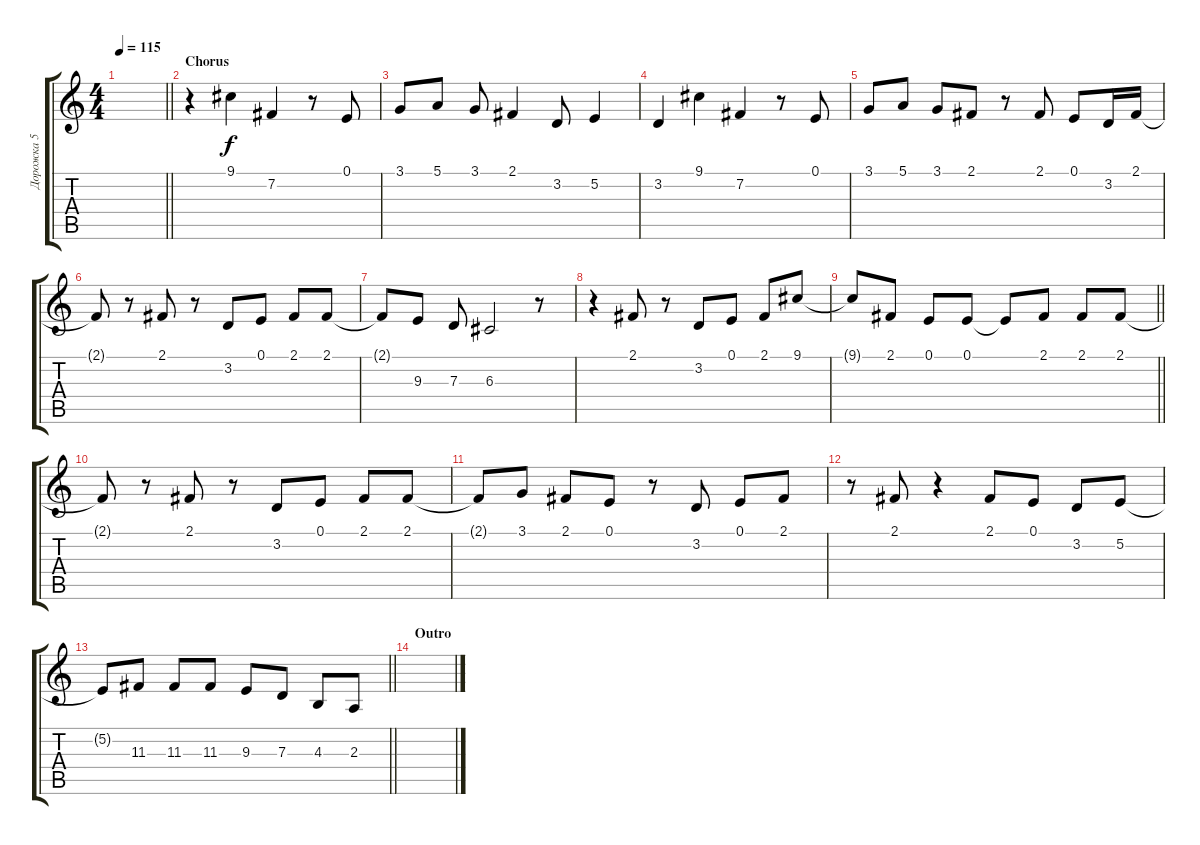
\track ("Дорожка 5" "Дорожка 5") {instrument altosax}
\staff {score tabs}
\tuning (E4 B3 G3 D3 A2 E2) {hide}
\ts (4 4)
\tempo 115
\clef g2
\barLineRight lightlight
\ks c
|
\section ("" "Chorus")
r.4 9.1.4 7.2.4 r.8 0.1.8 |
3.1.8 5.1.8 3.1.8 2.1.4 3.2.8 5.2.4 |
3.2.4 9.1.4 7.2.4 r.8 0.1.8 |
3.1.8 5.1.8 3.1.8 2.1.8 r.8 2.1.8 0.1.8 3.2.16 2.1.16 |
2.1{t}.8 r.8 2.1.8 r.8 3.2.8 0.1.8 2.1.8 2.1.8 |
2.1{t}.8 9.3.8 7.3.8 6.3.2 r.8 |
r.4 2.1.8 r.8 3.2.8 0.1.8 2.1.8 9.1.8 |
\barLineRight lightlight
9.1{t}.8 2.1.8 0.1.8 0.1.8 0.1{t}.8 2.1.8 2.1.8 2.1.8 |
2.1{t}.8 r.8 2.1.8 r.8 3.2.8 0.1.8 2.1.8 2.1.8 |
2.1{t}.8 3.1.8 2.1.8 0.1.8 r.8 3.2.8 0.1.8 2.1.8 |
r.8 2.1.8 r.4 2.1.8 0.1.8 3.2.8 5.2.8 |
\barLineRight lightlight
5.2{t}.8 11.3.8 11.3.8 11.3.8 9.3.8 7.3.8 4.3.8 2.3.8 |
\section ("" "Outro")
